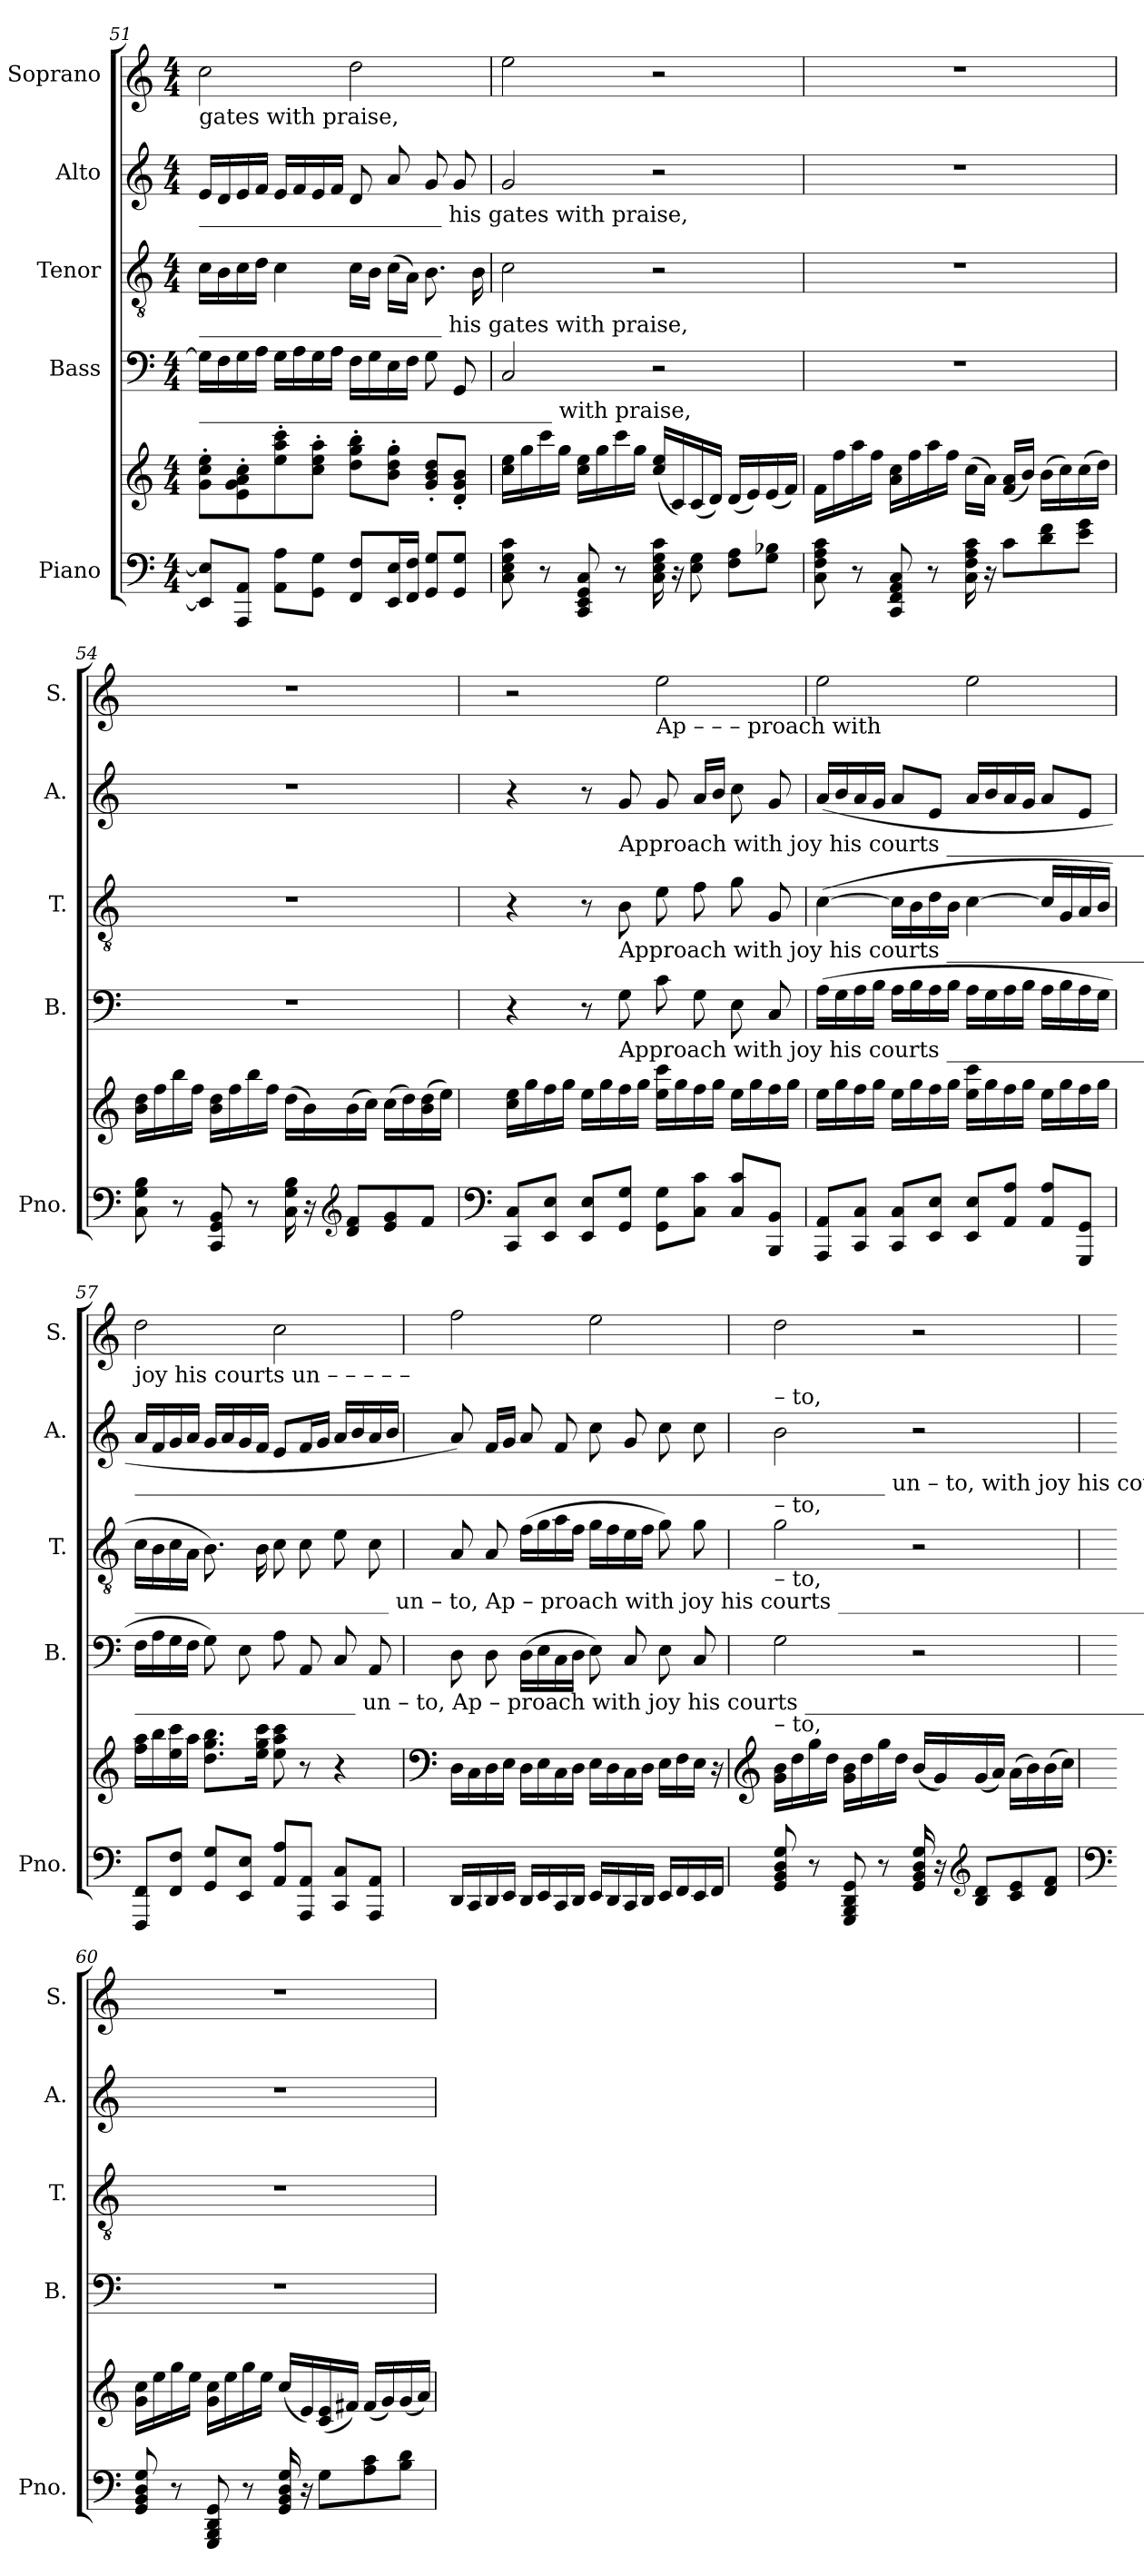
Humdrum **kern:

**kern	**kern	**kern	**kern	**kern	**kern
*part5	*part5	*part4	*part3	*part2	*part1
*staff6	*staff5	*staff4	*staff3	*staff2	*staff1
*I"Piano	*	*I"Bass	*I"Tenor	*I"Alto	*I"Soprano
*I'Pno.	*	*I'B.	*I'T.	*I'A.	*I'S.
!!LO:LB:g=z
*clefF4	*clefG2	*clefF4	*clefGv2	*clefG2	*clefG2
*k[]	*k[]	*k[]	*k[]	*k[]	*k[]
*M4/4	*M4/4	*M4/4	*M4/4	*M4/4	*M4/4
=51	=51	=51	=51	=51	=51
!	!	!	!	!	!LO:TX:b:t=gates                           with                              praise,
!	!	!	!	!LO:TX:b:t=______________________ his  gates with praise,	!
!	!	!	!LO:TX:b:t=______________________ his  gates with praise,	!	!
!	!	!LO:TX:b:t=________________________________ with  praise,	!	!	!
8EE/] 8E/]L	8g\' 8cc\' 8ee\'L	16G\LL]	16c\LL	16e/LL	2cc\
.	.	16F\	16B\	16d/	.
8AAA/ 8AA/J	8e\' 8g\' 8a\' 8cc\'	16G\	16c\	16e/	.
.	.	16A\JJ	16d\JJ	16f/JJ	.
8AA\ 8A\L	8ee\' 8aa\' 8ccc\'	16G\LL	4c\	16e/LL	.
.	.	16A\	.	16f/	.
8GG\ 8G\J	8cc\' 8ee\' 8aa\'J	16G\	.	16e/	.
.	.	16A\JJ	.	16f/JJ	.
8FF/ 8F/L	8dd\' 8gg\' 8bb\'L	16F\LL	16c\LL	8d/	2dd\
.	.	16G\	16B\JJ	.	.
16EE/ 16E/L	8b\' 8dd\' 8gg\'J	16E\	(16c\LL	8a/	.
16FF/ 16F/JJ	.	16F\JJ	16A\JJ)	.	.
8GG/ 8G/L	8g/' 8b/' 8dd/'L	8G\	8.B\	8g/	.
8GG/ 8G/J	8d/' 8g/' 8b/'J	8GG/	.	8g/	.
.	.	.	16B\	.	.
=52	=52	=52	=52	=52	=52
8C\ 8E\ 8G\ 8c\	16cc\ 16ee\LL	2C/	2c\	2g/	2ee\
.	16gg\	.	.	.	.
8r	16ccc\	.	.	.	.
.	16gg\JJ	.	.	.	.
8CC/ 8EE/ 8GG/ 8C/	16cc\ 16ee\LL	.	.	.	.
.	16gg\	.	.	.	.
8r	16ccc\	.	.	.	.
.	16gg\JJ	.	.	.	.
16C\ 16E\ 16G\ 16c\	(16cc/ 16ee/LL	2r	2r	2r	2r
16r	16c/)	.	.	.	.
8E\ 8G\	(16c/	.	.	.	.
.	16d/JJ)	.	.	.	.
8F\ 8A\L	(16d/LL	.	.	.	.
.	16e/)	.	.	.	.
8G\ 8B-X\J	(16e/	.	.	.	.
.	16f/JJ)	.	.	.	.
=53	=53	=53	=53	=53	=53
8C\ 8F\ 8A\ 8c\	16f\LL	1r	1r	1r	1r
.	16ff\	.	.	.	.
8r	16aa\	.	.	.	.
.	16ff\JJ	.	.	.	.
8CC/ 8FF/ 8AA/ 8C/	16a\ 16cc\LL	.	.	.	.
.	16ff\	.	.	.	.
8r	16aa\	.	.	.	.
.	16ff\JJ	.	.	.	.
16C\ 16F\ 16A\ 16c\	(16cc\LL	.	.	.	.
16r	16a\JJ)	.	.	.	.
8c\L	(16f/ 16a/LL	.	.	.	.
.	16b/JJ)	.	.	.	.
8d\ 8f\	(16b\LL	.	.	.	.
.	16cc\)	.	.	.	.
8e\ 8g\J	(16cc\	.	.	.	.
.	16dd\JJ)	.	.	.	.
!!LO:PB:g=z
=54	=54	=54	=54	=54	=54
8C\ 8G\ 8B\	16b\ 16dd\LL	1r	1r	1r	1r
.	16ff\	.	.	.	.
8r	16bb\	.	.	.	.
.	16ff\JJ	.	.	.	.
8CC/ 8GG/ 8BB/	16b\ 16dd\LL	.	.	.	.
.	16ff\	.	.	.	.
8r	16bb\	.	.	.	.
.	16ff\JJ	.	.	.	.
16C\ 16G\ 16B\	(16dd\LL	.	.	.	.
16r	16b\)	.	.	.	.
*clefG2	*	*	*	*	*
8d/ 8f/L	(16b\	.	.	.	.
.	16cc\JJ)	.	.	.	.
8e/ 8g/	(16cc\LL	.	.	.	.
.	16dd\)	.	.	.	.
8f/J	(16b\ 16dd\	.	.	.	.
.	16ee\JJ)	.	.	.	.
=55	=55	=55	=55	=55	=55
*clefF4	*	*	*	*	*
8CC/ 8C/L	16cc\ 16ee\LL	4r	4r	4r	2r
.	16gg\	.	.	.	.
8EE/ 8E/J	16ff\	.	.	.	.
.	16gg\JJ	.	.	.	.
8EE/ 8E/L	16ee\LL	8r	8r	8r	.
.	16gg\	.	.	.	.
!	!	!	!	!LO:TX:b:t=Approach with joy  his    courts ________________________________	!
!	!	!	!LO:TX:b:t=Approach with joy  his    courts ________________________________	!	!
!	!	!LO:TX:b:t=Approach with joy  his    courts ________________________________	!	!	!
8GG/ 8G/J	16ff\	8G\	8B\	8g/	.
.	16gg\JJ	.	.	.	.
!	!	!	!	!	!LO:TX:b:t=Ap      –        –        –    proach                       with
8GG\ 8G\L	16ee\ 16ccc\LL	8c\	8e\	8g/	2ee\
.	16gg\	.	.	.	.
8C\ 8c\J	16ff\	8G\	8f\	16a/LL	.
.	16gg\JJ	.	.	16b/JJ	.
8C/ 8c/L	16ee\LL	8E\	8g\	8cc\	.
.	16gg\	.	.	.	.
8BBB/ 8BB/J	16ff\	8C/	8G/	8g/	.
.	16gg\JJ	.	.	.	.
=56	=56	=56	=56	=56	=56
8AAA/ 8AA/L	16ee\LL	(16A\LL	([4c\	(16a/LL	2ee\
.	16gg\	16G\	.	16b/	.
8CC/ 8C/J	16ff\	16A\	.	16a/	.
.	16gg\JJ	16B\JJ	.	16g/JJ	.
8CC/ 8C/L	16ee\LL	16A\LL	16c\LL]	8a/L	.
.	16gg\	16B\	16B\	.	.
8EE/ 8E/J	16ff\	16A\	16d\	8e/J	.
.	16gg\JJ	16B\JJ	16B\JJ	.	.
8EE/ 8E/L	16ee\ 16ccc\LL	16A\LL	[4c\	16a/LL	2ee\
.	16gg\	16G\	.	16b/	.
8AA/ 8A/J	16ff\	16A\	.	16a/	.
.	16gg\JJ	16B\JJ	.	16g/JJ	.
8AA/ 8A/L	16ee\LL	16A\LL	16c/LL]	8a/L	.
.	16gg\	16B\	16G/	.	.
8GGG/ 8GG/J	16ff\	16A\	16A/	8e/J	.
.	16gg\JJ	16G\JJ	16B/JJ	.	.
!!LO:LB:g=z
=57	=57	=57	=57	=57	=57
!	!	!	!	!	!LO:TX:b:t=joy                                                   his                                                         courts                                                     un        –        –        –        –        –
!	!	!	!	!LO:TX:b:t=____________________________________________________________________   un   –    to,          with     joy           his        courts     un  –	!
!	!	!	!LO:TX:b:t=_______________________   un – to,   Ap  –  proach   with              joy          his         courts ________________________________    un –	!	!
!	!	!LO:TX:b:t=____________________   un   –    to,      Ap – proach   with              joy          his         courts ________________________________    un –	!	!	!
8FFF/ 8FF/L	16ff\ 16aa\LL	16F\LL	16c\LL	16a/LL	2dd\
.	16bb\	16A\	16B\	16f/	.
8FF/ 8F/J	16ee\ 16ccc\	16G\	16c\	16g/	.
.	16aa\JJ	16F\JJ	16A\JJ	16a/JJ	.
8GG/ 8G/L	8.dd\ 8.gg\ 8.bb\L	8G\)	8.B\)	16g/LL	.
.	.	.	.	16a/	.
8EE/ 8E/J	.	8E\	.	16g/	.
.	16ee\ 16gg\ 16ccc\Jk	.	16B\	16f/JJ	.
8AA/ 8A/L	8ee\ 8aa\ 8ccc\	8A\	8c\	8e/L	2cc\
8AAA/ 8AA/J	8r	8AA/	8c\	16f/L	.
.	.	.	.	16g/JJ	.
8CC/ 8C/L	4r	8C/	8e\	16a/LL	.
.	.	.	.	16b/	.
8AAA/ 8AA/J	.	8AA/	8c\	16a/	.
.	.	.	.	16b/JJ	.
=58	=58	=58	=58	=58	=58
*	*clefF4	*	*	*	*
16DD/LL	16D\LL	8D\	8A/	8a/)	2ff\
16CC/	16C\	.	.	.	.
16DD/	16D\	8D\	8A/	16f/LL	.
16EE/JJ	16E\JJ	.	.	16g/JJ	.
16DD/LL	16D\LL	(16D\LL	(16f\LL	8a/	.
16EE/	16E\	16E\	16g\	.	.
16CC/	16C\	16C\	16a\	8f/	.
16DD/JJ	16D\JJ	16D\JJ	16f\JJ	.	.
16EE/LL	16E\LL	8E\)	16g\LL	8cc\	2ee\
16DD/	16D\	.	16f\	.	.
16CC/	16C\	8C/	16e\	8g/	.
16DD/JJ	16D\JJ	.	16f\JJ	.	.
16EE/LL	16E\LL	8E\	8g\)	8cc\	.
16FF/	16F\	.	.	.	.
16EE/	16E\JJ	8C/	8g\	8cc\	.
16FF/JJ	16r	.	.	.	.
!!LO:PB:g=z
=59	=59	=59	=59	=59	=59
*	*clefG2	*	*	*	*
!	!	!	!	!	!LO:TX:b:t=–  to,
!	!	!	!	!LO:TX:b:t=–  to,	!
!	!	!	!LO:TX:b:t=–  to,	!	!
!	!	!LO:TX:b:t=–  to,	!	!	!
8GG/ 8BB/ 8D/ 8G/	16g\ 16b\LL	2G\	2g\	2b\	2dd\
.	16dd\	.	.	.	.
8r	16gg\	.	.	.	.
.	16dd\JJ	.	.	.	.
8GGG/ 8BBB/ 8DD/ 8GG/	16g\ 16b\LL	.	.	.	.
.	16dd\	.	.	.	.
8r	16gg\	.	.	.	.
.	16dd\JJ	.	.	.	.
16GG/ 16BB/ 16D/ 16G/	(16b/LL	2r	2r	2r	2r
16r	16g/)	.	.	.	.
*clefG2	*	*	*	*	*
8B/ 8d/L	(16g/	.	.	.	.
.	16a/JJ)	.	.	.	.
8c/ 8e/	(16a\LL	.	.	.	.
.	16b\)	.	.	.	.
8d/ 8f/J	(16b\	.	.	.	.
.	16cc\JJ)	.	.	.	.
=60	=60	=60	=60	=60	=60
*clefF4	*	*	*	*	*
8GG/ 8BB/ 8D/ 8G/	16g\ 16cc\LL	1r	1r	1r	1r
.	16ee\	.	.	.	.
8r	16gg\	.	.	.	.
.	16ee\JJ	.	.	.	.
8GGG/ 8BBB/ 8DD/ 8GG/	16g\ 16cc\LL	.	.	.	.
.	16ee\	.	.	.	.
8r	16gg\	.	.	.	.
.	16ee\JJ	.	.	.	.
16GG/ 16BB/ 16D/ 16G/	(16cc/LL	.	.	.	.
16r	16e/)	.	.	.	.
8G\L	(16c/ 16e/	.	.	.	.
.	16f#X/JJ)	.	.	.	.
8A\ 8c\	(16f#/LL	.	.	.	.
.	16g/)	.	.	.	.
8B\ 8d\J	(16g/	.	.	.	.
.	16a/JJ)	.	.	.	.
=	=	=	=	=	=
*-	*-	*-	*-	*-	*-
